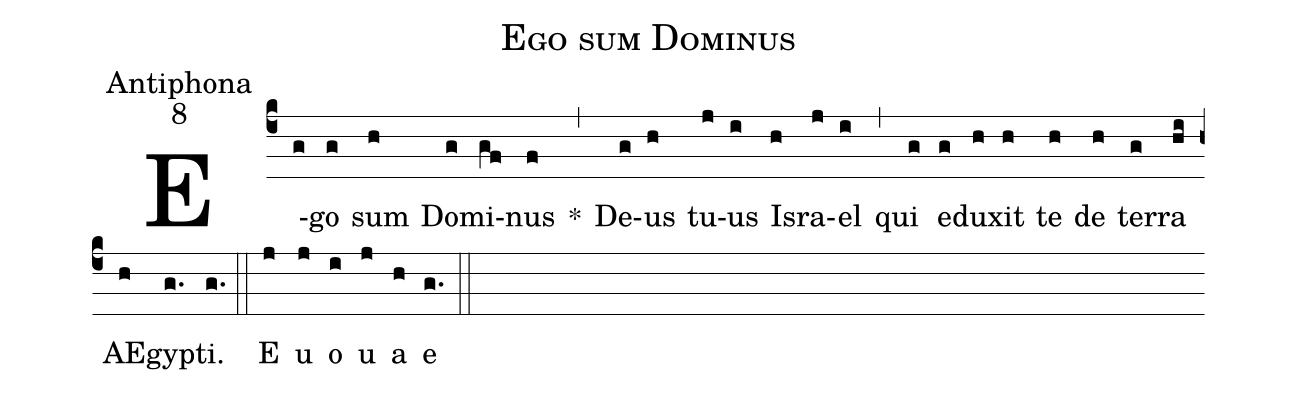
name:Ego sum Dominus;
office-part:Antiphona;
mode:8;
%%
(c4) E(g)go(g) sum(h) Do(g)mi(gf)nus(f) *(,) De(g)us(h) tu(j)us(i) Is(h)ra(j)el(i) (,) qui(g) e(g)du(h)xit(h) te(h) de(h) ter(g)ra(hi) AE(h)gyp(g.)ti.(g.) (::) <eu>E(j) u(j) o(i) u(j) a(h) e</eu>(g.) (::)
